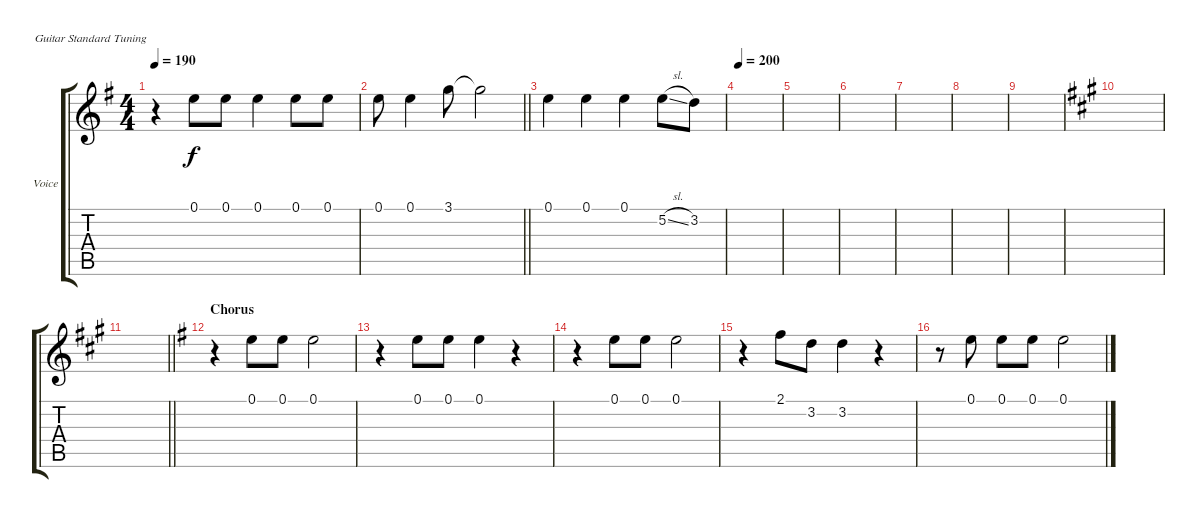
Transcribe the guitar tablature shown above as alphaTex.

\bracketExtendMode groupsimilarinstruments
\firstSystemTrackNameOrientation horizontal
\otherSystemsTrackNameOrientation horizontal
\track ("Voice" "Voice") {mute instrument acousticguitarsteel}
\staff {score tabs}
\tuning (E4 B3 G3 D3 A2 E2)
\ts (4 4)
\tempo 190
\clef g2
\scale
0.333333
\ks g
r.4{dy f} 0.1.8 0.1.8 0.1.4 0.1.8 0.1.8 |
\scale
0.333333
\barLineRight lightlight
0.1.8 0.1.4 3.1.8 3.1{t}.2 |
\scale
0.333333 0.1.4{lyrics (0 "") lyrics (1 "") lyrics (2 "") lyrics (3 "") lyrics (4 "")} 0.1.4{lyrics (0 "") lyrics (1 "") lyrics (2 "") lyrics (3 "") lyrics (4 "")} 0.1.4{lyrics (0 "") lyrics (1 "") lyrics (2 "") lyrics (3 "") lyrics (4 "")} 5.2{sl}.8{lyrics (0 "") lyrics (1 "") lyrics (2 "") lyrics (3 "") lyrics (4 "")} 3.2.8{lyrics (0 "") lyrics (1 "") lyrics (2 "") lyrics (3 "") lyrics (4 "")} |
\tempo 200
\scale
0.333333 |
\scale
0.333333 |
\scale
0.333333 |
\scale
0.333333 |
\scale
0.333333 |
\scale
0.256198 |
\scale
0.487603
\ks a
|
\scale
0.256198
\barLineRight lightlight
|
\section ("" "Chorus")
\scale
0.507937
\ks g
r.4 0.1.8 0.1.8 0.1.2 |
\scale
0.246032 r.4 0.1.8 0.1.8 0.1.4 r.4 |
\scale
0.246032 r.4 0.1.8 0.1.8 0.1.2 |
\scale
0.333333 r.4 2.1.8 3.2.8 3.2.4 r.4 |
\scale
0.333333 r.8 0.1.8 0.1.8 0.1.8 0.1.2
